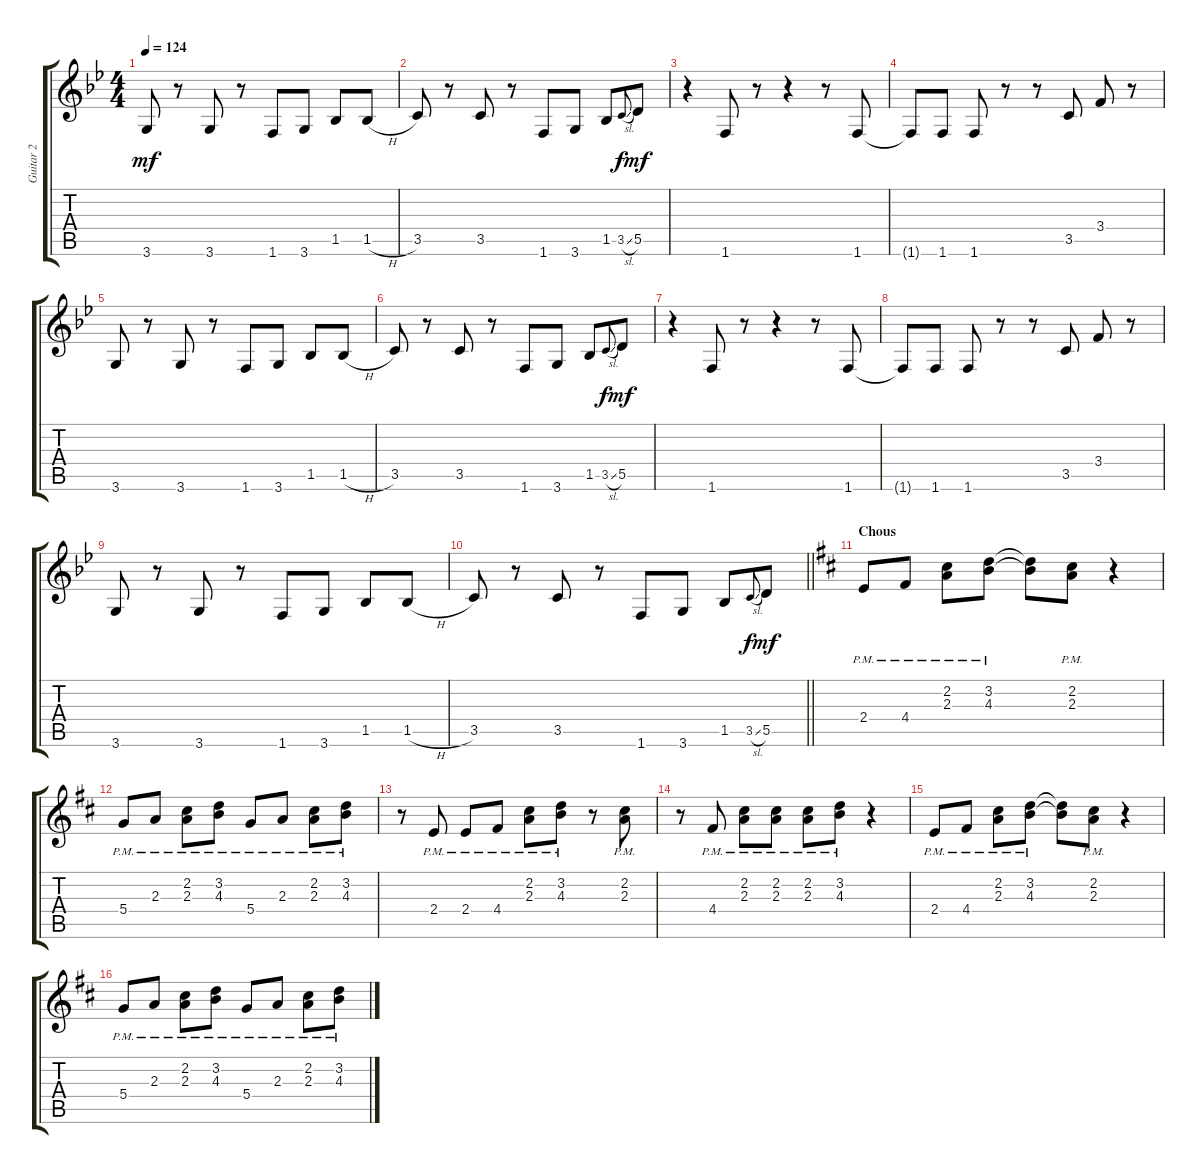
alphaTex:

\track ("Guitar 2" "Guitar 2") {instrument electricguitarclean}
\staff {score tabs}
\tuning (E4 B3 G3 D3 A2 E2) {hide}
\ts (4 4)
\tempo 124
\clef g2
\ks gminor
3.6.8{dy mf} r.8 3.6.8 r.8 1.6.8 3.6.8 1.5.8 1.5{h}.8 |
3.5.8 r.8 3.5.8 r.8 1.6.8 3.6.8 1.5.8 3.5{sl}.8{gr onbeat dy f} 5.5.8{dy mf} |
r.4 1.6.8 r.8 r.4 r.8 1.6.8 |
1.6{t}.8 1.6.8 1.6.8 r.8 r.8 3.5.8 3.4.8 r.8 |
3.6.8 r.8 3.6.8 r.8 1.6.8 3.6.8 1.5.8 1.5{h}.8 |
3.5.8 r.8 3.5.8 r.8 1.6.8 3.6.8 1.5.8 3.5{sl}.8{gr onbeat dy f} 5.5.8{dy mf} |
r.4 1.6.8 r.8 r.4 r.8 1.6.8 |
1.6{t}.8 1.6.8 1.6.8 r.8 r.8 3.5.8 3.4.8 r.8 |
3.6.8 r.8 3.6.8 r.8 1.6.8 3.6.8 1.5.8 1.5{h}.8 |
\barLineRight lightlight
3.5.8 r.8 3.5.8 r.8 1.6.8 3.6.8 1.5.8 3.5{sl}.8{gr onbeat dy f} 5.5.8{dy mf} |
\section ("" "Chous")
\ks d
2.4{pm}.8 4.4{pm}.8 (2.2{pm} 2.3{pm}).8 (3.2{pm} 4.3{pm}).8 (3.2{t} 4.3{t}).8 (2.2{pm} 2.3{pm}).8 r.4 |
5.4{pm}.8 2.3{pm}.8 (2.2{pm} 2.3{pm}).8 (3.2{pm} 4.3{pm}).8 5.4{pm}.8 2.3{pm}.8 (2.2{pm} 2.3{pm}).8 (3.2{pm} 4.3{pm}).8 |
r.8 2.4{pm}.8 2.4{pm}.8 4.4{pm}.8 (2.2{pm} 2.3{pm}).8 (3.2{pm} 4.3{pm}).8 r.8 (2.2{pm} 2.3{pm}).8 |
r.8 4.4{pm}.8 (2.2{pm} 2.3{pm}).8 (2.2{pm} 2.3{pm}).8 (2.2{pm} 2.3{pm}).8 (3.2{pm} 4.3{pm}).8 r.4 |
2.4{pm}.8 4.4{pm}.8 (2.2{pm} 2.3{pm}).8 (3.2{pm} 4.3{pm}).8 (3.2{t} 4.3{t}).8 (2.2{pm} 2.3{pm}).8 r.4 |
5.4{pm}.8 2.3{pm}.8 (2.2{pm} 2.3{pm}).8 (3.2{pm} 4.3{pm}).8 5.4{pm}.8 2.3{pm}.8 (2.2{pm} 2.3{pm}).8 (3.2{pm} 4.3{pm}).8
